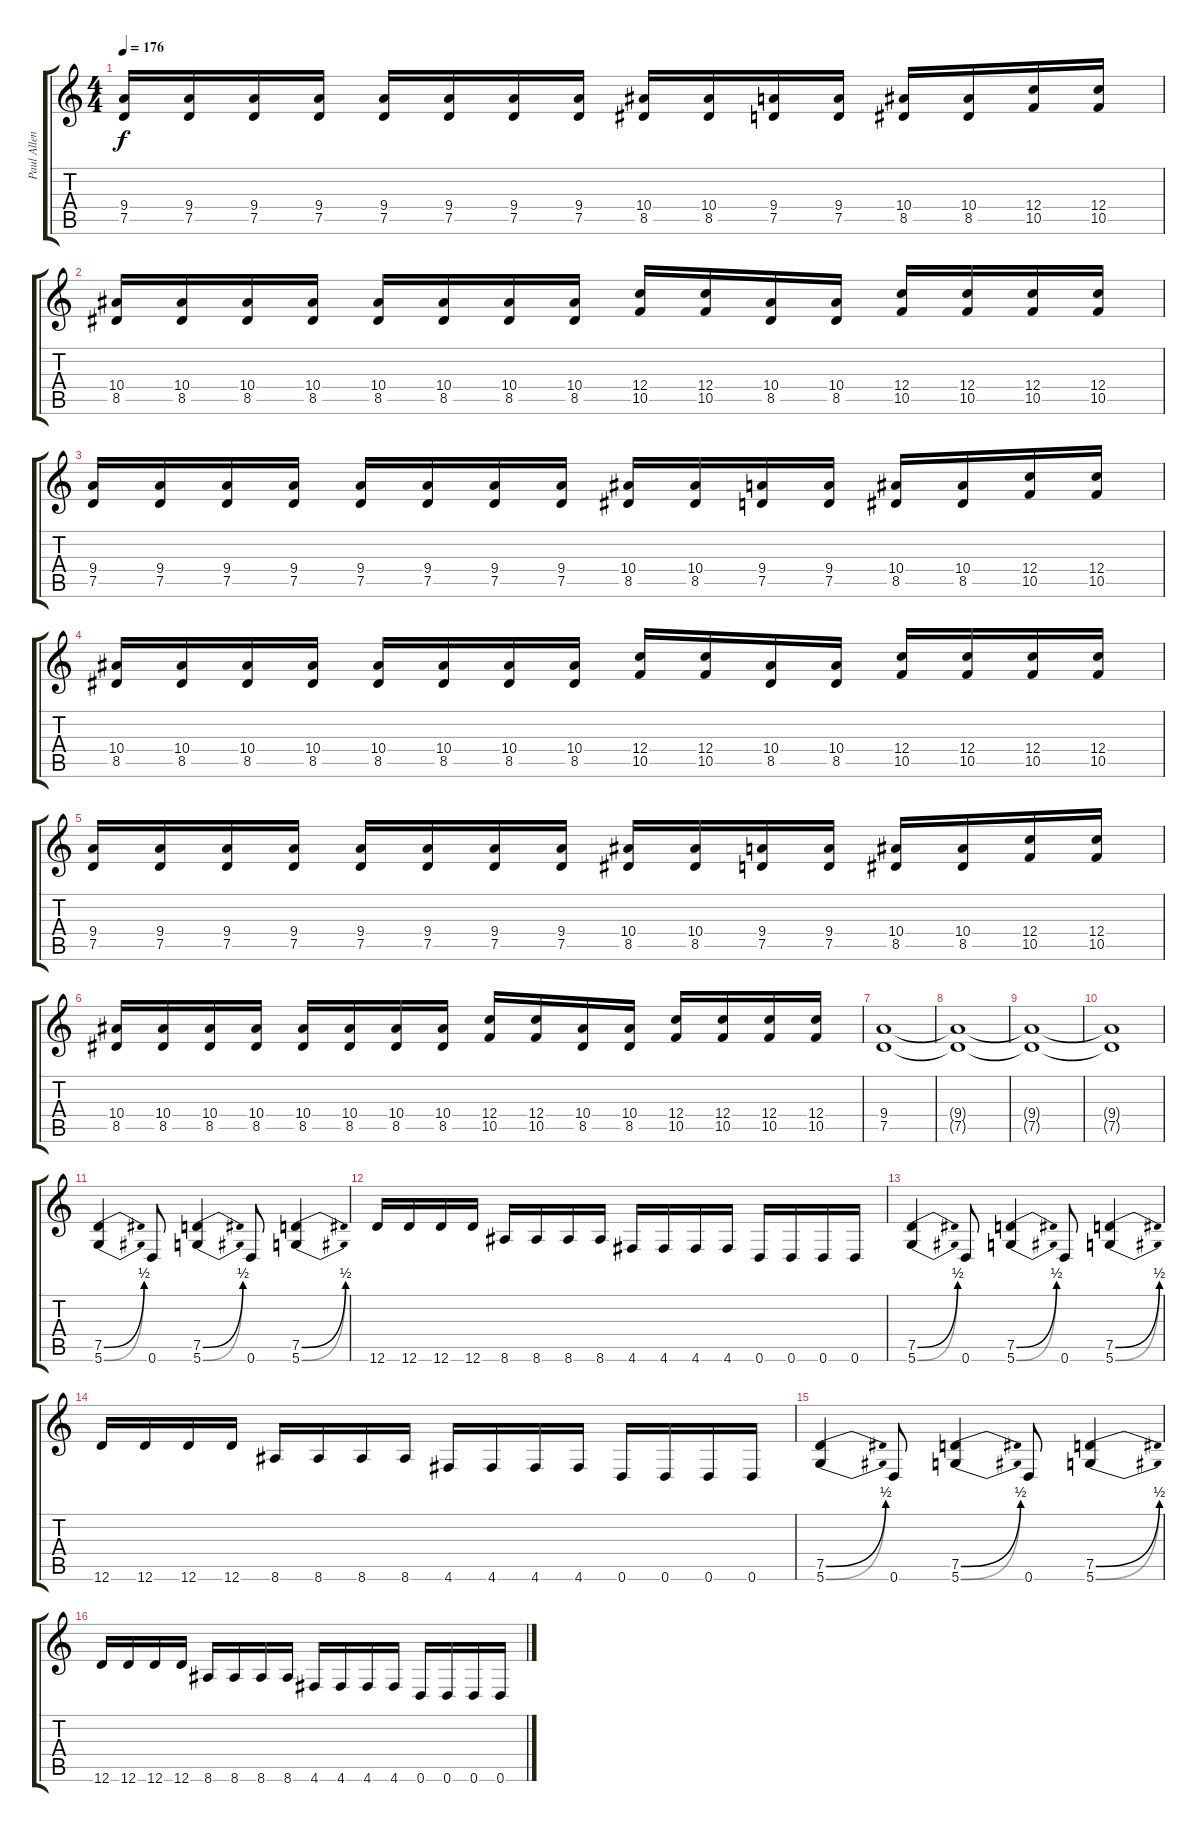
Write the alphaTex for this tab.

\track ("Paul Allender (Guitar)" "Paul Allen") {instrument overdrivenguitar}
\staff {score tabs}
\tuning (D4 A3 F3 C3 G2 D2) {hide}
\ts (4 4)
\tempo 176
\clef g2
\ks c
(9.4 7.5).16{dy f} (9.4 7.5).16 (9.4 7.5).16 (9.4 7.5).16 (9.4 7.5).16 (9.4 7.5).16 (9.4 7.5).16 (9.4 7.5).16 (10.4 8.5).16 (10.4 8.5).16 (9.4 7.5).16 (9.4 7.5).16 (10.4 8.5).16 (10.4 8.5).16 (12.4 10.5).16 (12.4 10.5).16 |
(10.4 8.5).16 (10.4 8.5).16 (10.4 8.5).16 (10.4 8.5).16 (10.4 8.5).16 (10.4 8.5).16 (10.4 8.5).16 (10.4 8.5).16 (12.4 10.5).16 (12.4 10.5).16 (10.4 8.5).16 (10.4 8.5).16 (12.4 10.5).16 (12.4 10.5).16 (12.4 10.5).16 (12.4 10.5).16 |
(9.4 7.5).16 (9.4 7.5).16 (9.4 7.5).16 (9.4 7.5).16 (9.4 7.5).16 (9.4 7.5).16 (9.4 7.5).16 (9.4 7.5).16 (10.4 8.5).16 (10.4 8.5).16 (9.4 7.5).16 (9.4 7.5).16 (10.4 8.5).16 (10.4 8.5).16 (12.4 10.5).16 (12.4 10.5).16 |
(10.4 8.5).16 (10.4 8.5).16 (10.4 8.5).16 (10.4 8.5).16 (10.4 8.5).16 (10.4 8.5).16 (10.4 8.5).16 (10.4 8.5).16 (12.4 10.5).16 (12.4 10.5).16 (10.4 8.5).16 (10.4 8.5).16 (12.4 10.5).16 (12.4 10.5).16 (12.4 10.5).16 (12.4 10.5).16 |
(9.4 7.5).16 (9.4 7.5).16 (9.4 7.5).16 (9.4 7.5).16 (9.4 7.5).16 (9.4 7.5).16 (9.4 7.5).16 (9.4 7.5).16 (10.4 8.5).16 (10.4 8.5).16 (9.4 7.5).16 (9.4 7.5).16 (10.4 8.5).16 (10.4 8.5).16 (12.4 10.5).16 (12.4 10.5).16 |
(10.4 8.5).16 (10.4 8.5).16 (10.4 8.5).16 (10.4 8.5).16 (10.4 8.5).16 (10.4 8.5).16 (10.4 8.5).16 (10.4 8.5).16 (12.4 10.5).16 (12.4 10.5).16 (10.4 8.5).16 (10.4 8.5).16 (12.4 10.5).16 (12.4 10.5).16 (12.4 10.5).16 (12.4 10.5).16 |
(9.4 7.5).1 |
(9.4{t} 7.5{t}).1 |
(9.4{t} 7.5{t}).1 |
(9.4{t} 7.5{t}).1 |
(7.5{be (bend 0 0 60 2)} 5.6{be (bend 0 0 60 2)}).4 0.6.8 (7.5{be (bend 0 0 60 2)} 5.6{be (bend 0 0 60 2)}).4 0.6.8 (7.5{be (bend 0 0 60 2)} 5.6{be (bend 0 0 60 2)}).4 |
12.6.16{instrument guitarharmonics} 12.6.16 12.6.16 12.6.16 8.6.16 8.6.16 8.6.16 8.6.16 4.6.16 4.6.16 4.6.16 4.6.16 0.6.16 0.6.16 0.6.16 0.6.16 |
(7.5{be (bend 0 0 60 2)} 5.6{be (bend 0 0 60 2)}).4{instrument overdrivenguitar} 0.6.8 (7.5{be (bend 0 0 60 2)} 5.6{be (bend 0 0 60 2)}).4 0.6.8 (7.5{be (bend 0 0 60 2)} 5.6{be (bend 0 0 60 2)}).4 |
12.6.16{instrument guitarharmonics} 12.6.16 12.6.16 12.6.16 8.6.16 8.6.16 8.6.16 8.6.16 4.6.16 4.6.16 4.6.16 4.6.16 0.6.16 0.6.16 0.6.16 0.6.16 |
(7.5{be (bend 0 0 60 2)} 5.6{be (bend 0 0 60 2)}).4{instrument overdrivenguitar} 0.6.8 (7.5{be (bend 0 0 60 2)} 5.6{be (bend 0 0 60 2)}).4 0.6.8 (7.5{be (bend 0 0 60 2)} 5.6{be (bend 0 0 60 2)}).4 |
12.6.16{instrument guitarharmonics} 12.6.16 12.6.16 12.6.16 8.6.16 8.6.16 8.6.16 8.6.16 4.6.16 4.6.16 4.6.16 4.6.16 0.6.16 0.6.16 0.6.16 0.6.16
